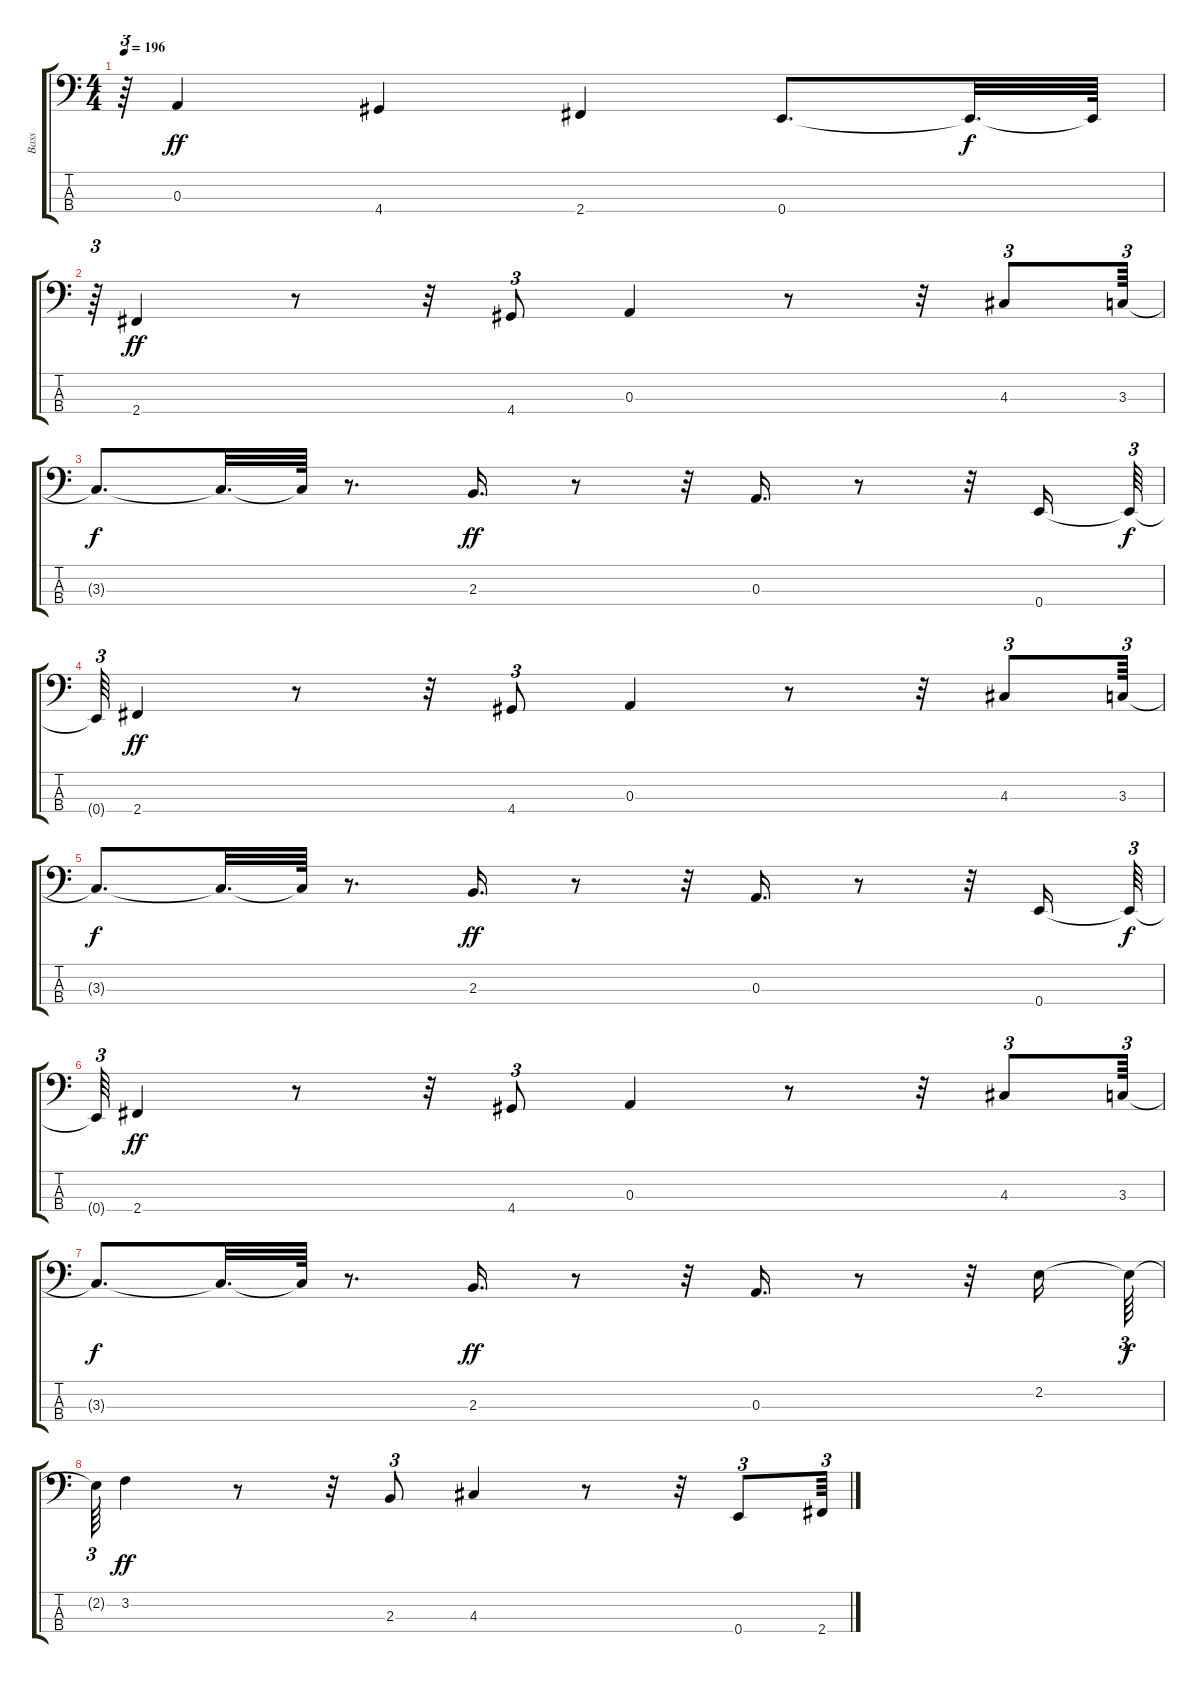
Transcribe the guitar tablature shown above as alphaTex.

\track ("Bass" "Bass") {instrument electricbassfinger}
\staff {score tabs}
\tuning (G2 D2 A1 E1) {hide}
\ts (4 4)
\tempo 196
\clef f4
\ks c
r.64{tu (3 2) dy f} 0.3.4{dy ff} 4.4.4 2.4.4 0.4.8{d} 0.4{t}.32{d dy f} 0.4{t}.64 |
r.64{tu (3 2)} 2.4.4{dy ff} r.8 r.32 4.4.8{tu (3 2)} 0.3.4 r.8 r.32 4.3.8{tu (3 2)} 3.3.64{tu (3 2)} |
3.3{t}.8{d dy f} 3.3{t}.32{d} 3.3{t}.64 r.8{d} 2.3.16{d dy ff} r.8 r.32 0.3.16{d} r.8 r.32 0.4.16 0.4{t}.64{tu (3 2) dy f} |
0.4{t}.64{tu (3 2)} 2.4.4{dy ff} r.8 r.32 4.4.8{tu (3 2)} 0.3.4 r.8 r.32 4.3.8{tu (3 2)} 3.3.64{tu (3 2)} |
3.3{t}.8{d dy f} 3.3{t}.32{d} 3.3{t}.64 r.8{d} 2.3.16{d dy ff} r.8 r.32 0.3.16{d} r.8 r.32 0.4.16 0.4{t}.64{tu (3 2) dy f} |
0.4{t}.64{tu (3 2)} 2.4.4{dy ff} r.8 r.32 4.4.8{tu (3 2)} 0.3.4 r.8 r.32 4.3.8{tu (3 2)} 3.3.64{tu (3 2)} |
3.3{t}.8{d dy f} 3.3{t}.32{d} 3.3{t}.64 r.8{d} 2.3.16{d dy ff} r.8 r.32 0.3.16{d} r.8 r.32 2.2.16 2.2{t}.64{tu (3 2) dy f} |
2.2{t}.64{tu (3 2)} 3.2.4{dy ff} r.8 r.32 2.3.8{tu (3 2)} 4.3.4 r.8 r.32 0.4.8{tu (3 2)} 2.4.64{tu (3 2)}
